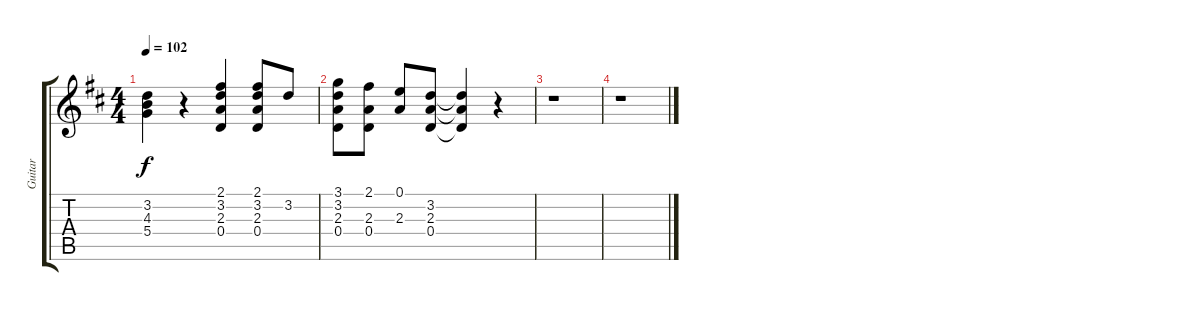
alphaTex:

\track ("Guitar" "Guitar") {instrument acousticguitarsteel}
\staff {score tabs}
\tuning (E4 B3 G3 D3 A2 E2) {hide}
\ts (4 4)
\tempo 102
\clef g2
\ks d
(3.2{t} 4.3{t} 5.4{t}).4{dy f} r.4 (2.1 3.2 2.3 0.4).4 (2.1 3.2 2.3 0.4).8 3.2.8 |
(3.1 3.2 2.3 0.4).8 (2.1 2.3 0.4).8 (0.1 2.3).8 (3.2 2.3 0.4).8 (3.2{t} 2.3{t} 0.4{t}).4 r.4 |
r.1 |
r.1
